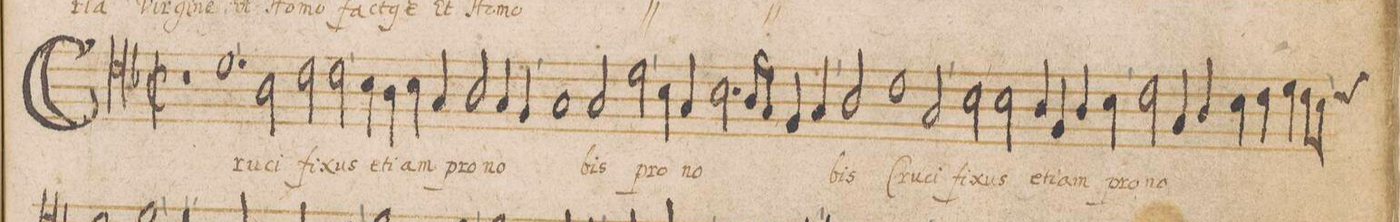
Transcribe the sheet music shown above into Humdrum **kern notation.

**kern	**text
*I"TENOR	*
*clefC4	*
*k[b-]	*
*met(C|)	*
*M2/1	*
=77-	=77-
*M2/1	*Xij
*met(C|)	*
1r	.
1.d\	Cru-
=78-	=78-
2A\	-ci
2c\	fi-
2c\	-xus
=79-	=79-
4B-\	e-
4A\	-ti-
4B-\	-am
4G/	pro
2A/	no-
4G/	.
4Fny/	.
=80-	=80-
1G/	.
2G/	-bis
2d\	pro
=81-	=81-
4B-\	no-
4G/	.
2.B-\	.
8A/L	.
8G/J	.
4F/	.
4G/	.
=82-	=82-
2A/	-bis
1c\	Cru-
2G/	-ci-
=83-	=83-
2B-\	-fix
2B-\	us
4A/	e-
4F/	-ti-
4A/	-am
4B-\	pro
=84-	=84-
2c\	no-
4G/	.
4A/	.
4B-\	.
4c\	.
4d\	.
8c\L	.
8B-\J	.
*-	*-
